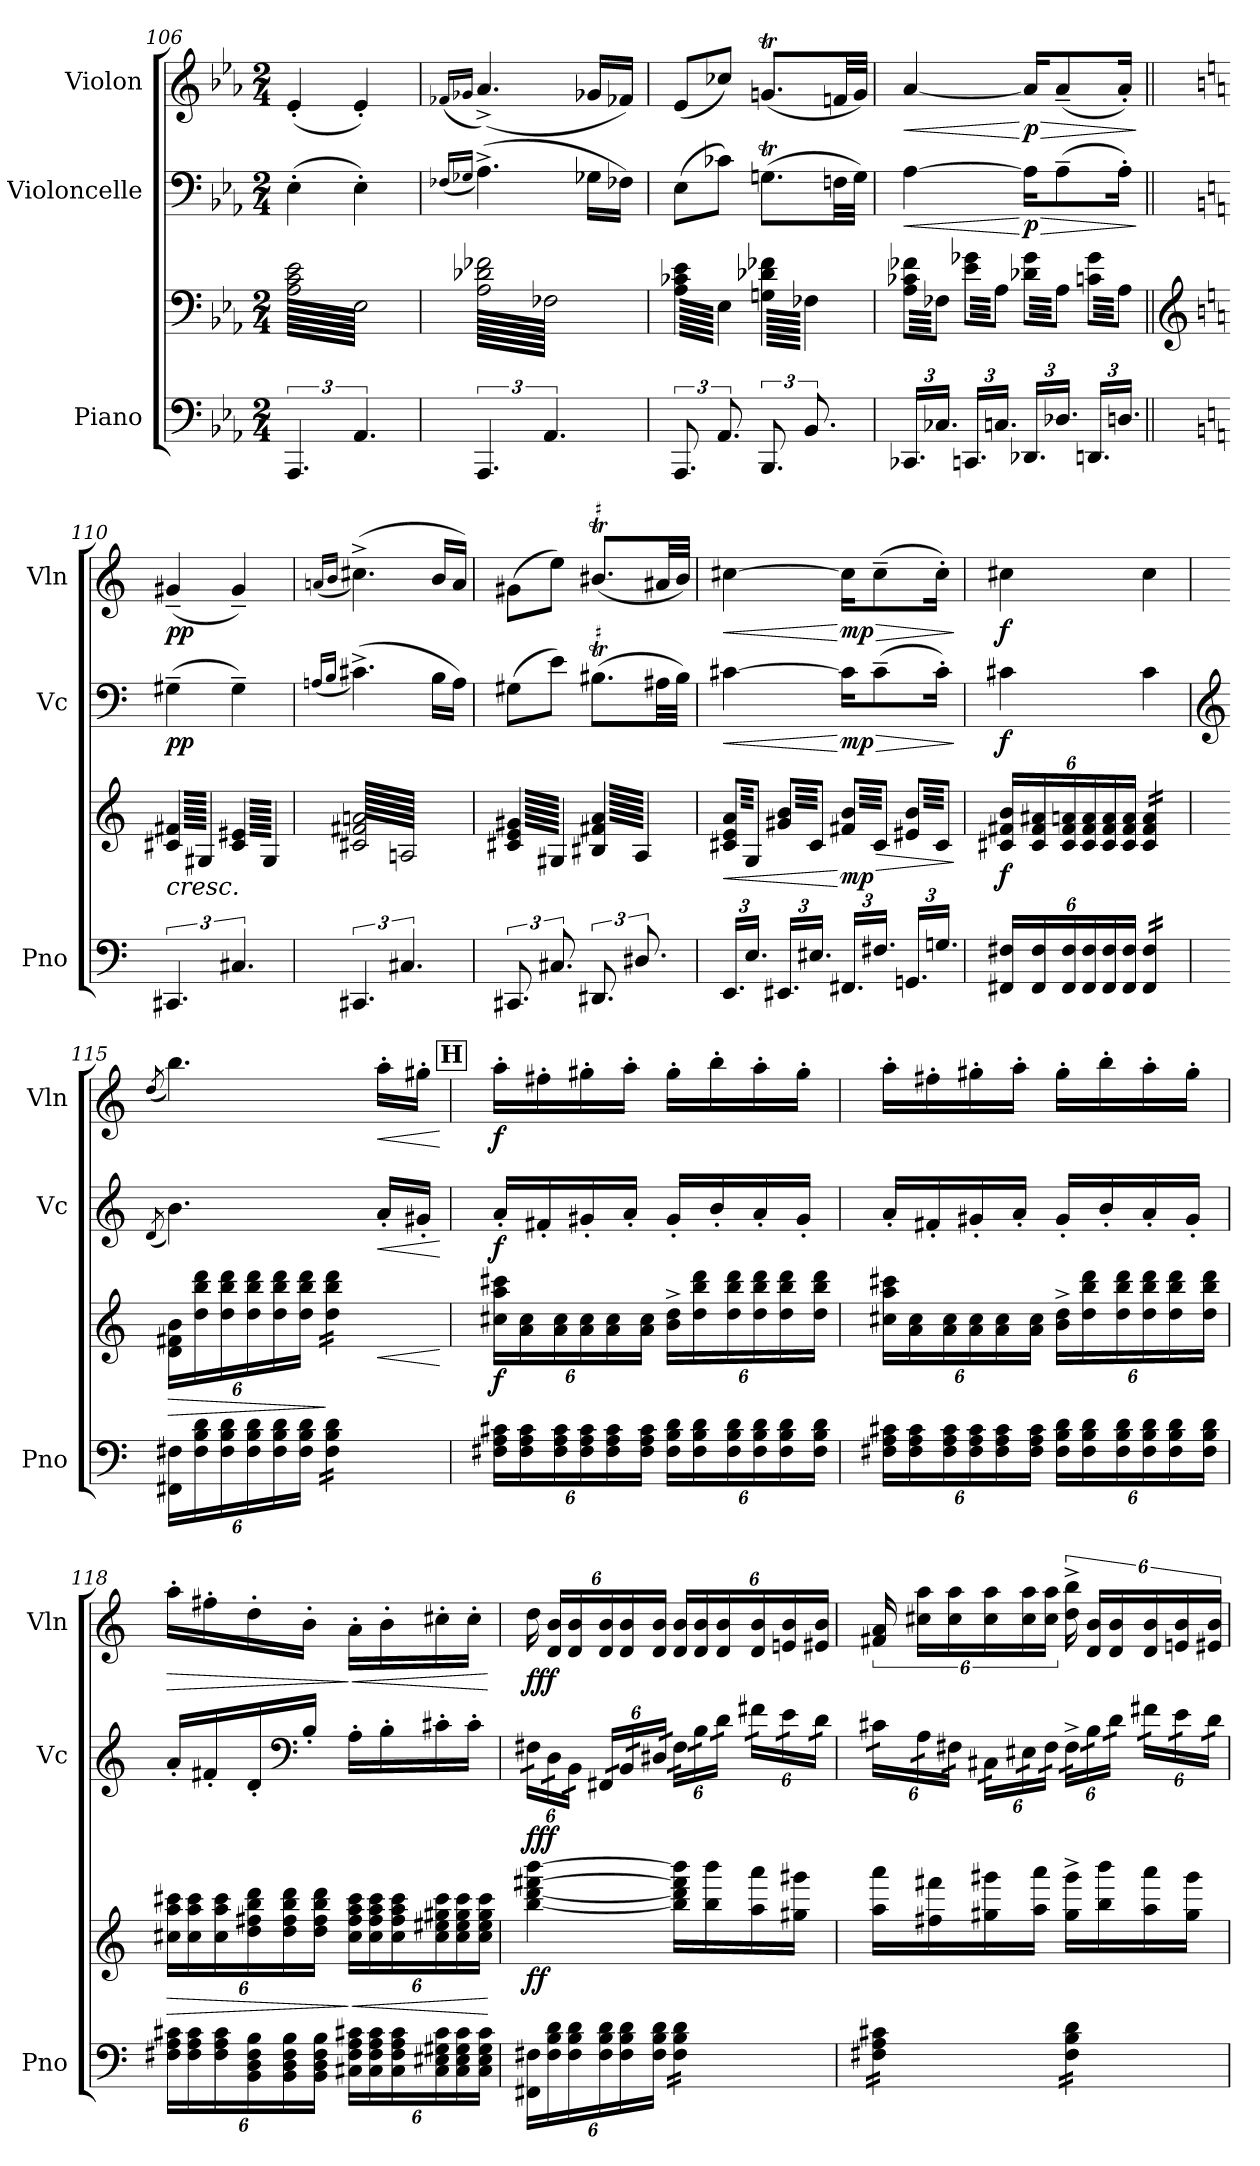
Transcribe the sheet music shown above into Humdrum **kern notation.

**kern	**kern	**dynam	**kern	**dynam	**kern	**dynam
*part3	*part3	*part3	*part2	*part2	*part1	*part1
*staff4	*staff3	*staff3/4	*staff2	*staff2	*staff1	*staff1
*I"Piano	*	*	*I"Violoncelle	*	*I"Violon	*
*I'Pno	*	*	*I'Vc	*	*I'Vln	*
*clefF4	*clefF4	*	*clefF4	*	*clefG2	*
*k[b-e-a-]	*k[b-e-a-]	*	*k[b-e-a-]	*	*k[b-e-a-]	*
*M2/4	*M2/4	*	*M2/4	*	*M2/4	*
=106	=106	=106	=106	=106	=106	=106
*	*tremolo	*	*	*	*	*
6.AAA-/	128A-\ 128c\ 128e-\LLLLL	.	(>4E-'\	.	(<4e-'/	.
.	128E-\	.	.	.	.	.
.	128A-\ 128c\ 128e-\	.	.	.	.	.
.	128E-\	.	.	.	.	.
.	128A-\ 128c\ 128e-\	.	.	.	.	.
.	128E-\	.	.	.	.	.
.	128A-\ 128c\ 128e-\	.	.	.	.	.
.	128E-\	.	.	.	.	.
.	128A-\ 128c\ 128e-\	.	.	.	.	.
.	128E-\	.	.	.	.	.
.	128A-\ 128c\ 128e-\	.	.	.	.	.
.	128E-\	.	.	.	.	.
.	128A-\ 128c\ 128e-\	.	.	.	.	.
.	128E-\	.	.	.	.	.
.	128A-\ 128c\ 128e-\	.	.	.	.	.
.	128E-\	.	.	.	.	.
.	128A-\ 128c\ 128e-\	.	.	.	.	.
.	128E-\	.	.	.	.	.
.	128A-\ 128c\ 128e-\	.	.	.	.	.
.	128E-\	.	.	.	.	.
.	128A-\ 128c\ 128e-\	.	.	.	.	.
.	128E-\	.	.	.	.	.
.	128A-\ 128c\ 128e-\	.	.	.	.	.
.	128E-\	.	.	.	.	.
.	128A-\ 128c\ 128e-\	.	.	.	.	.
.	128E-\	.	.	.	.	.
.	128A-\ 128c\ 128e-\	.	.	.	.	.
.	128E-\	.	.	.	.	.
.	128A-\ 128c\ 128e-\	.	.	.	.	.
.	128E-\	.	.	.	.	.
.	128A-\ 128c\ 128e-\	.	.	.	.	.
.	128E-\	.	.	.	.	.
6.AA-/	128A-\ 128c\ 128e-\	.	4E-'\)	.	4e-'/)	.
.	128E-\	.	.	.	.	.
.	128A-\ 128c\ 128e-\	.	.	.	.	.
.	128E-\	.	.	.	.	.
.	128A-\ 128c\ 128e-\	.	.	.	.	.
.	128E-\	.	.	.	.	.
.	128A-\ 128c\ 128e-\	.	.	.	.	.
.	128E-\	.	.	.	.	.
.	128A-\ 128c\ 128e-\	.	.	.	.	.
.	128E-\	.	.	.	.	.
.	128A-\ 128c\ 128e-\	.	.	.	.	.
.	128E-\	.	.	.	.	.
.	128A-\ 128c\ 128e-\	.	.	.	.	.
.	128E-\	.	.	.	.	.
.	128A-\ 128c\ 128e-\	.	.	.	.	.
.	128E-\	.	.	.	.	.
.	128A-\ 128c\ 128e-\	.	.	.	.	.
.	128E-\	.	.	.	.	.
.	128A-\ 128c\ 128e-\	.	.	.	.	.
.	128E-\	.	.	.	.	.
.	128A-\ 128c\ 128e-\	.	.	.	.	.
.	128E-\	.	.	.	.	.
.	128A-\ 128c\ 128e-\	.	.	.	.	.
.	128E-\	.	.	.	.	.
.	128A-\ 128c\ 128e-\	.	.	.	.	.
.	128E-\	.	.	.	.	.
.	128A-\ 128c\ 128e-\	.	.	.	.	.
.	128E-\	.	.	.	.	.
.	128A-\ 128c\ 128e-\	.	.	.	.	.
.	128E-\	.	.	.	.	.
.	128A-\ 128c\ 128e-\	.	.	.	.	.
.	128E-\JJJJJ	.	.	.	.	.
=107	=107	=107	=107	=107	=107	=107
.	.	.	(<16qF-X/LL	.	(<16qf-X/LL	.
.	.	.	16qG-X/JJ	.	16qg-X/JJ	.
6.AAA-/	128A-\ 128d-X\ 128f-X\LLLLL	.	(>4.A-^\)	.	(<4.a-^/)	.
.	128F-X\	.	.	.	.	.
.	128A-\ 128d-X\ 128f-X\	.	.	.	.	.
.	128F-X\	.	.	.	.	.
.	128A-\ 128d-X\ 128f-X\	.	.	.	.	.
.	128F-X\	.	.	.	.	.
.	128A-\ 128d-X\ 128f-X\	.	.	.	.	.
.	128F-X\	.	.	.	.	.
.	128A-\ 128d-X\ 128f-X\	.	.	.	.	.
.	128F-X\	.	.	.	.	.
.	128A-\ 128d-X\ 128f-X\	.	.	.	.	.
.	128F-X\	.	.	.	.	.
.	128A-\ 128d-X\ 128f-X\	.	.	.	.	.
.	128F-X\	.	.	.	.	.
.	128A-\ 128d-X\ 128f-X\	.	.	.	.	.
.	128F-X\	.	.	.	.	.
.	128A-\ 128d-X\ 128f-X\	.	.	.	.	.
.	128F-X\	.	.	.	.	.
.	128A-\ 128d-X\ 128f-X\	.	.	.	.	.
.	128F-X\	.	.	.	.	.
.	128A-\ 128d-X\ 128f-X\	.	.	.	.	.
.	128F-X\	.	.	.	.	.
.	128A-\ 128d-X\ 128f-X\	.	.	.	.	.
.	128F-X\	.	.	.	.	.
.	128A-\ 128d-X\ 128f-X\	.	.	.	.	.
.	128F-X\	.	.	.	.	.
.	128A-\ 128d-X\ 128f-X\	.	.	.	.	.
.	128F-X\	.	.	.	.	.
.	128A-\ 128d-X\ 128f-X\	.	.	.	.	.
.	128F-X\	.	.	.	.	.
.	128A-\ 128d-X\ 128f-X\	.	.	.	.	.
.	128F-X\	.	.	.	.	.
6.AA-/	128A-\ 128d-X\ 128f-X\	.	.	.	.	.
.	128F-X\	.	.	.	.	.
.	128A-\ 128d-X\ 128f-X\	.	.	.	.	.
.	128F-X\	.	.	.	.	.
.	128A-\ 128d-X\ 128f-X\	.	.	.	.	.
.	128F-X\	.	.	.	.	.
.	128A-\ 128d-X\ 128f-X\	.	.	.	.	.
.	128F-X\	.	.	.	.	.
.	128A-\ 128d-X\ 128f-X\	.	.	.	.	.
.	128F-X\	.	.	.	.	.
.	128A-\ 128d-X\ 128f-X\	.	.	.	.	.
.	128F-X\	.	.	.	.	.
.	128A-\ 128d-X\ 128f-X\	.	.	.	.	.
.	128F-X\	.	.	.	.	.
.	128A-\ 128d-X\ 128f-X\	.	.	.	.	.
.	128F-X\	.	.	.	.	.
.	128A-\ 128d-X\ 128f-X\	.	16G-\LL	.	16g-X/LL	.
.	128F-X\	.	.	.	.	.
.	128A-\ 128d-X\ 128f-X\	.	.	.	.	.
.	128F-X\	.	.	.	.	.
.	128A-\ 128d-X\ 128f-X\	.	.	.	.	.
.	128F-X\	.	.	.	.	.
.	128A-\ 128d-X\ 128f-X\	.	.	.	.	.
.	128F-X\	.	.	.	.	.
.	128A-\ 128d-X\ 128f-X\	.	16F-\JJ)	.	16f-X/JJ)	.
.	128F-X\	.	.	.	.	.
.	128A-\ 128d-X\ 128f-X\	.	.	.	.	.
.	128F-X\	.	.	.	.	.
.	128A-\ 128d-X\ 128f-X\	.	.	.	.	.
.	128F-X\	.	.	.	.	.
.	128A-\ 128d-X\ 128f-X\	.	.	.	.	.
.	128F-X\JJJJJ	.	.	.	.	.
!!LO:LB:g=z
=108	=108	=108	=108	=108	=108	=108
12.AAA-/	128A-\ 128c-X\ 128e-\LLLLL	.	(>8E-\L	.	(<8e-/L	.
.	128E-\	.	.	.	.	.
.	128A-\ 128c-X\ 128e-\	.	.	.	.	.
.	128E-\	.	.	.	.	.
.	128A-\ 128c-X\ 128e-\	.	.	.	.	.
.	128E-\	.	.	.	.	.
.	128A-\ 128c-X\ 128e-\	.	.	.	.	.
.	128E-\	.	.	.	.	.
.	128A-\ 128c-X\ 128e-\	.	.	.	.	.
.	128E-\	.	.	.	.	.
.	128A-\ 128c-X\ 128e-\	.	.	.	.	.
.	128E-\	.	.	.	.	.
.	128A-\ 128c-X\ 128e-\	.	.	.	.	.
.	128E-\	.	.	.	.	.
.	128A-\ 128c-X\ 128e-\	.	.	.	.	.
.	128E-\	.	.	.	.	.
12.AA-/	128A-\ 128c-X\ 128e-\	.	8c-X\J)	.	8cc-X/J)	.
.	128E-\	.	.	.	.	.
.	128A-\ 128c-X\ 128e-\	.	.	.	.	.
.	128E-\	.	.	.	.	.
.	128A-\ 128c-X\ 128e-\	.	.	.	.	.
.	128E-\	.	.	.	.	.
.	128A-\ 128c-X\ 128e-\	.	.	.	.	.
.	128E-\	.	.	.	.	.
.	128A-\ 128c-X\ 128e-\	.	.	.	.	.
.	128E-\	.	.	.	.	.
.	128A-\ 128c-X\ 128e-\	.	.	.	.	.
.	128E-\	.	.	.	.	.
.	128A-\ 128c-X\ 128e-\	.	.	.	.	.
.	128E-\	.	.	.	.	.
.	128A-\ 128c-X\ 128e-\	.	.	.	.	.
.	128E-\JJJJJ	.	.	.	.	.
12.BBB-/	128Gn\ 128d-X\ 128f-X\LLLLL	.	(>8.Gnt\L	.	(<8.gnt/L	.
.	128F-X\	.	.	.	.	.
.	128Gn\ 128d-X\ 128f-X\	.	.	.	.	.
.	128F-X\	.	.	.	.	.
.	128Gn\ 128d-X\ 128f-X\	.	.	.	.	.
.	128F-X\	.	.	.	.	.
.	128Gn\ 128d-X\ 128f-X\	.	.	.	.	.
.	128F-X\	.	.	.	.	.
.	128Gn\ 128d-X\ 128f-X\	.	.	.	.	.
.	128F-X\	.	.	.	.	.
.	128Gn\ 128d-X\ 128f-X\	.	.	.	.	.
.	128F-X\	.	.	.	.	.
.	128Gn\ 128d-X\ 128f-X\	.	.	.	.	.
.	128F-X\	.	.	.	.	.
.	128Gn\ 128d-X\ 128f-X\	.	.	.	.	.
.	128F-X\	.	.	.	.	.
12.BB-/	128Gn\ 128d-X\ 128f-X\	.	.	.	.	.
.	128F-X\	.	.	.	.	.
.	128Gn\ 128d-X\ 128f-X\	.	.	.	.	.
.	128F-X\	.	.	.	.	.
.	128Gn\ 128d-X\ 128f-X\	.	.	.	.	.
.	128F-X\	.	.	.	.	.
.	128Gn\ 128d-X\ 128f-X\	.	.	.	.	.
.	128F-X\	.	.	.	.	.
.	128Gn\ 128d-X\ 128f-X\	.	32Fn\LL	.	32fn/LL	.
.	128F-X\	.	.	.	.	.
.	128Gn\ 128d-X\ 128f-X\	.	.	.	.	.
.	128F-X\	.	.	.	.	.
.	128Gn\ 128d-X\ 128f-X\	.	32G\JJJ)	.	32g/JJJ)	.
.	128F-X\	.	.	.	.	.
.	128Gn\ 128d-X\ 128f-X\	.	.	.	.	.
.	128F-X\JJJJJ	.	.	.	.	.
=109	=109	=109	=109	=109	=109	=109
!	!	!	!	!LO:HP:b	!	!LO:HP:b
24.CC-X/L	64A-\ 64c-X\ 64f-X\LLLL	.	[4A-\	<	[4a-/	<
.	.	.	.	.	.	.
.	64F-X\	.	.	.	.	.
.	.	.	.	.	.	.
.	64A-\ 64c-X\ 64f-X\	.	.	.	.	.
.	.	.	.	.	.	.
.	64F-X\	.	.	.	.	.
.	.	.	.	.	.	.
24.C-X/J	64A-\ 64c-X\ 64f-X\	.	.	.	.	.
.	.	.	.	.	.	.
.	64F-X\	.	.	.	.	.
.	.	.	.	.	.	.
.	64A-\ 64c-X\ 64f-X\	.	.	.	.	.
.	.	.	.	.	.	.
.	64F-X\JJJJ	.	.	.	.	.
.	.	.	.	.	.	.
24.CCn/L	64e-\ 64g-X\LLLL	.	.	.	.	.
.	64A-\	.	.	.	.	.
.	64e-\ 64g-X\	.	.	.	.	.
.	64A-\	.	.	.	.	.
24.Cn/J	64e-\ 64g-X\	.	.	.	.	.
.	64A-\	.	.	.	.	.
.	64e-\ 64g-X\	.	.	.	.	.
.	64A-\JJJJ	.	.	.	.	.
!	!	!	!	!LO:HP:n=1:b	!	!LO:HP:n=1:b
!	!	!	!	!LO:DY:n=1:b	!	!LO:DY:n=1:b
24.DD-X/L	64d-X\ 64g-\LLLL	.	16A-\KL]	[ > p	16a-/KL]	[ > p
.	64A-\	.	.	.	.	.
.	64d-X\ 64g-\	.	.	.	.	.
.	64A-\	.	.	.	.	.
24.D-X/J	64d-X\ 64g-\	.	(>8A-~\	.	(<8a-~/	.
.	64A-\	.	.	.	.	.
.	64d-X\ 64g-\	.	.	.	.	.
.	64A-\JJJJ	.	.	.	.	.
24.DDn/L	64cn\ 64g-\LLLL	.	.	.	.	.
.	64A-\	.	.	.	.	.
.	64cn\ 64g-\	.	.	.	.	.
.	64A-\	.	.	.	.	.
24.Dn/J	64cn\ 64g-\	.	16A-'\Jk)	.	16a-'/Jk)	.
.	64A-\	.	.	.	.	.
.	64cn\ 64g-\	.	.	.	.	.
.	64A-\JJJJ	.	.	.	.	.
.	.	.	.	]	.	]
=110||	=110||	=110||	=110||	=110||	=110||	=110||
*	*clefG2	*	*	*	*	*
*k[]	*k[]	*	*k[]	*	*k[]	*
!	!LO:TX:b:i:t=cresc.	!	!	!	!	!
!	!	!	!	!LO:DY:b	!	!LO:DY:b
6.CC#X/	128c#X/ 128f#X/LLLLL	.	(>4G#X~\	pp	(<4g#X~/	pp
.	128G#X/	.	.	.	.	.
.	128c#X/ 128f#X/	.	.	.	.	.
.	128G#X/	.	.	.	.	.
.	128c#X/ 128f#X/	.	.	.	.	.
.	128G#X/	.	.	.	.	.
.	128c#X/ 128f#X/	.	.	.	.	.
.	128G#X/	.	.	.	.	.
.	128c#X/ 128f#X/	.	.	.	.	.
.	128G#X/	.	.	.	.	.
.	128c#X/ 128f#X/	.	.	.	.	.
.	128G#X/	.	.	.	.	.
.	128c#X/ 128f#X/	.	.	.	.	.
.	128G#X/	.	.	.	.	.
.	128c#X/ 128f#X/	.	.	.	.	.
.	128G#X/	.	.	.	.	.
.	128c#X/ 128f#X/	.	.	.	.	.
.	128G#X/	.	.	.	.	.
.	128c#X/ 128f#X/	.	.	.	.	.
.	128G#X/	.	.	.	.	.
.	128c#X/ 128f#X/	.	.	.	.	.
.	128G#X/	.	.	.	.	.
.	128c#X/ 128f#X/	.	.	.	.	.
.	128G#X/	.	.	.	.	.
.	128c#X/ 128f#X/	.	.	.	.	.
.	128G#X/	.	.	.	.	.
.	128c#X/ 128f#X/	.	.	.	.	.
.	128G#X/	.	.	.	.	.
.	128c#X/ 128f#X/	.	.	.	.	.
.	128G#X/	.	.	.	.	.
.	128c#X/ 128f#X/	.	.	.	.	.
.	128G#X/JJJJJ	.	.	.	.	.
6.C#X/	128c#/ 128e#X/LLLLL	.	4G#~\)	.	4g#~/)	.
.	128G#/	.	.	.	.	.
.	128c#/ 128e#X/	.	.	.	.	.
.	128G#/	.	.	.	.	.
.	128c#/ 128e#X/	.	.	.	.	.
.	128G#/	.	.	.	.	.
.	128c#/ 128e#X/	.	.	.	.	.
.	128G#/	.	.	.	.	.
.	128c#/ 128e#X/	.	.	.	.	.
.	128G#/	.	.	.	.	.
.	128c#/ 128e#X/	.	.	.	.	.
.	128G#/	.	.	.	.	.
.	128c#/ 128e#X/	.	.	.	.	.
.	128G#/	.	.	.	.	.
.	128c#/ 128e#X/	.	.	.	.	.
.	128G#/	.	.	.	.	.
.	128c#/ 128e#X/	.	.	.	.	.
.	128G#/	.	.	.	.	.
.	128c#/ 128e#X/	.	.	.	.	.
.	128G#/	.	.	.	.	.
.	128c#/ 128e#X/	.	.	.	.	.
.	128G#/	.	.	.	.	.
.	128c#/ 128e#X/	.	.	.	.	.
.	128G#/	.	.	.	.	.
.	128c#/ 128e#X/	.	.	.	.	.
.	128G#/	.	.	.	.	.
.	128c#/ 128e#X/	.	.	.	.	.
.	128G#/	.	.	.	.	.
.	128c#/ 128e#X/	.	.	.	.	.
.	128G#/	.	.	.	.	.
.	128c#/ 128e#X/	.	.	.	.	.
.	128G#/JJJJJ	.	.	.	.	.
=111	=111	=111	=111	=111	=111	=111
.	.	.	(<16qAn/LL	.	(<16qan/LL	.
.	.	.	16qB/JJ	.	16qb/JJ	.
6.CC#X/	128c#X/ 128f#X/ 128an/LLLLL	.	(>4.c#X^\)	.	(>4.cc#X^\)	.
.	128An/	.	.	.	.	.
.	128c#X/ 128f#X/ 128an/	.	.	.	.	.
.	128An/	.	.	.	.	.
.	128c#X/ 128f#X/ 128an/	.	.	.	.	.
.	128An/	.	.	.	.	.
.	128c#X/ 128f#X/ 128an/	.	.	.	.	.
.	128An/	.	.	.	.	.
.	128c#X/ 128f#X/ 128an/	.	.	.	.	.
.	128An/	.	.	.	.	.
.	128c#X/ 128f#X/ 128an/	.	.	.	.	.
.	128An/	.	.	.	.	.
.	128c#X/ 128f#X/ 128an/	.	.	.	.	.
.	128An/	.	.	.	.	.
.	128c#X/ 128f#X/ 128an/	.	.	.	.	.
.	128An/	.	.	.	.	.
.	128c#X/ 128f#X/ 128an/	.	.	.	.	.
.	128An/	.	.	.	.	.
.	128c#X/ 128f#X/ 128an/	.	.	.	.	.
.	128An/	.	.	.	.	.
.	128c#X/ 128f#X/ 128an/	.	.	.	.	.
.	128An/	.	.	.	.	.
.	128c#X/ 128f#X/ 128an/	.	.	.	.	.
.	128An/	.	.	.	.	.
.	128c#X/ 128f#X/ 128an/	.	.	.	.	.
.	128An/	.	.	.	.	.
.	128c#X/ 128f#X/ 128an/	.	.	.	.	.
.	128An/	.	.	.	.	.
.	128c#X/ 128f#X/ 128an/	.	.	.	.	.
.	128An/	.	.	.	.	.
.	128c#X/ 128f#X/ 128an/	.	.	.	.	.
.	128An/	.	.	.	.	.
6.C#X/	128c#X/ 128f#X/ 128an/	.	.	.	.	.
.	128An/	.	.	.	.	.
.	128c#X/ 128f#X/ 128an/	.	.	.	.	.
.	128An/	.	.	.	.	.
.	128c#X/ 128f#X/ 128an/	.	.	.	.	.
.	128An/	.	.	.	.	.
.	128c#X/ 128f#X/ 128an/	.	.	.	.	.
.	128An/	.	.	.	.	.
.	128c#X/ 128f#X/ 128an/	.	.	.	.	.
.	128An/	.	.	.	.	.
.	128c#X/ 128f#X/ 128an/	.	.	.	.	.
.	128An/	.	.	.	.	.
.	128c#X/ 128f#X/ 128an/	.	.	.	.	.
.	128An/	.	.	.	.	.
.	128c#X/ 128f#X/ 128an/	.	.	.	.	.
.	128An/	.	.	.	.	.
.	128c#X/ 128f#X/ 128an/	.	16B\LL	.	16b/LL	.
.	128An/	.	.	.	.	.
.	128c#X/ 128f#X/ 128an/	.	.	.	.	.
.	128An/	.	.	.	.	.
.	128c#X/ 128f#X/ 128an/	.	.	.	.	.
.	128An/	.	.	.	.	.
.	128c#X/ 128f#X/ 128an/	.	.	.	.	.
.	128An/	.	.	.	.	.
.	128c#X/ 128f#X/ 128an/	.	16A\JJ)	.	16a/JJ)	.
.	128An/	.	.	.	.	.
.	128c#X/ 128f#X/ 128an/	.	.	.	.	.
.	128An/	.	.	.	.	.
.	128c#X/ 128f#X/ 128an/	.	.	.	.	.
.	128An/	.	.	.	.	.
.	128c#X/ 128f#X/ 128an/	.	.	.	.	.
.	128An/JJJJJ	.	.	.	.	.
=112	=112	=112	=112	=112	=112	=112
12.CC#X/	128c#X/ 128e/ 128g#X/LLLLL	.	(>8G#X\L	.	(>8g#X\L	.
.	128G#X/	.	.	.	.	.
.	128c#X/ 128e/ 128g#X/	.	.	.	.	.
.	128G#X/	.	.	.	.	.
.	128c#X/ 128e/ 128g#X/	.	.	.	.	.
.	128G#X/	.	.	.	.	.
.	128c#X/ 128e/ 128g#X/	.	.	.	.	.
.	128G#X/	.	.	.	.	.
.	128c#X/ 128e/ 128g#X/	.	.	.	.	.
.	128G#X/	.	.	.	.	.
.	128c#X/ 128e/ 128g#X/	.	.	.	.	.
.	128G#X/	.	.	.	.	.
.	128c#X/ 128e/ 128g#X/	.	.	.	.	.
.	128G#X/	.	.	.	.	.
.	128c#X/ 128e/ 128g#X/	.	.	.	.	.
.	128G#X/	.	.	.	.	.
12.C#X/	128c#X/ 128e/ 128g#X/	.	8e\J)	.	8ee\J)	.
.	128G#X/	.	.	.	.	.
.	128c#X/ 128e/ 128g#X/	.	.	.	.	.
.	128G#X/	.	.	.	.	.
.	128c#X/ 128e/ 128g#X/	.	.	.	.	.
.	128G#X/	.	.	.	.	.
.	128c#X/ 128e/ 128g#X/	.	.	.	.	.
.	128G#X/	.	.	.	.	.
.	128c#X/ 128e/ 128g#X/	.	.	.	.	.
.	128G#X/	.	.	.	.	.
.	128c#X/ 128e/ 128g#X/	.	.	.	.	.
.	128G#X/	.	.	.	.	.
.	128c#X/ 128e/ 128g#X/	.	.	.	.	.
.	128G#X/	.	.	.	.	.
.	128c#X/ 128e/ 128g#X/	.	.	.	.	.
.	128G#X/JJJJJ	.	.	.	.	.
12.DD#X/	128B#X/ 128f#X/ 128a/LLLLL	.	(>8.B#Xt\L	.	(<8.b#Xt/L	.
.	128A/	.	.	.	.	.
.	128B#X/ 128f#X/ 128a/	.	.	.	.	.
.	128A/	.	.	.	.	.
.	128B#X/ 128f#X/ 128a/	.	.	.	.	.
.	128A/	.	.	.	.	.
.	128B#X/ 128f#X/ 128a/	.	.	.	.	.
.	128A/	.	.	.	.	.
.	128B#X/ 128f#X/ 128a/	.	.	.	.	.
.	128A/	.	.	.	.	.
.	128B#X/ 128f#X/ 128a/	.	.	.	.	.
.	128A/	.	.	.	.	.
.	128B#X/ 128f#X/ 128a/	.	.	.	.	.
.	128A/	.	.	.	.	.
.	128B#X/ 128f#X/ 128a/	.	.	.	.	.
.	128A/	.	.	.	.	.
12.D#X/	128B#X/ 128f#X/ 128a/	.	.	.	.	.
.	128A/	.	.	.	.	.
.	128B#X/ 128f#X/ 128a/	.	.	.	.	.
.	128A/	.	.	.	.	.
.	128B#X/ 128f#X/ 128a/	.	.	.	.	.
.	128A/	.	.	.	.	.
.	128B#X/ 128f#X/ 128a/	.	.	.	.	.
.	128A/	.	.	.	.	.
.	128B#X/ 128f#X/ 128a/	.	32A#X\LL	.	32a#X/LL	.
.	128A/	.	.	.	.	.
.	128B#X/ 128f#X/ 128a/	.	.	.	.	.
.	128A/	.	.	.	.	.
.	128B#X/ 128f#X/ 128a/	.	32B#\JJJ)	.	32b#/JJJ)	.
.	128A/	.	.	.	.	.
.	128B#X/ 128f#X/ 128a/	.	.	.	.	.
.	128A/JJJJJ	.	.	.	.	.
!!LO:LB:g=z
=113	=113	=113	=113	=113	=113	=113
!	!	!LO:HP:b	!	!LO:HP:b	!	!LO:HP:b
24.EE/L	64c#X/ 64e/ 64a/LLLL	<	[4c#X\	<	[4cc#X\	<
.	.	.	.	.	.	.
.	64G/	.	.	.	.	.
.	.	.	.	.	.	.
.	64c#X/ 64e/ 64a/	.	.	.	.	.
.	.	.	.	.	.	.
.	64G/	.	.	.	.	.
.	.	.	.	.	.	.
24.E/J	64c#X/ 64e/ 64a/	.	.	.	.	.
.	.	.	.	.	.	.
.	64G/	.	.	.	.	.
.	.	.	.	.	.	.
.	64c#X/ 64e/ 64a/	.	.	.	.	.
.	.	.	.	.	.	.
.	64G/JJJJ	.	.	.	.	.
.	.	.	.	.	.	.
24.EE#X/L	64g#X/ 64b/LLLL	.	.	.	.	.
.	64c#/	.	.	.	.	.
.	64g#X/ 64b/	.	.	.	.	.
.	64c#/	.	.	.	.	.
24.E#X/J	64g#X/ 64b/	.	.	.	.	.
.	64c#/	.	.	.	.	.
.	64g#X/ 64b/	.	.	.	.	.
.	64c#/JJJJ	.	.	.	.	.
!	!	!LO:HP:n=1:b	!	!LO:HP:n=1:b	!	!LO:HP:n=1:b
!	!	!LO:DY:n=1:b	!	!LO:DY:n=1:b	!	!LO:DY:n=1:b
24.FF#X/L	64f#X/ 64b/LLLL	[ > mp	16c#\KL]	[ > mp	16cc#\KL]	[ > mp
.	64c#/	.	.	.	.	.
.	64f#X/ 64b/	.	.	.	.	.
.	64c#/	.	.	.	.	.
24.F#X/J	64f#X/ 64b/	.	(>8c#~\	.	(>8cc#~\	.
.	64c#/	.	.	.	.	.
.	64f#X/ 64b/	.	.	.	.	.
.	64c#/JJJJ	.	.	.	.	.
24.GGn/L	64e#X/ 64b/LLLL	.	.	.	.	.
.	64c#/	.	.	.	.	.
.	64e#X/ 64b/	.	.	.	.	.
.	64c#/	.	.	.	.	.
24.Gn/J	64e#X/ 64b/	.	16c#'\Jk)	.	16cc#'\Jk)	.
.	64c#/	.	.	.	.	.
.	64e#X/ 64b/	.	.	.	.	.
.	64c#/JJJJ	.	.	.	.	.
*	*Xtremolo	*	*	*	*	*
.	.	]	.	]	.	]
=114	=114	=114	=114	=114	=114	=114
*Xbrackettup	*Xbrackettup	*	*	*	*	*
!	!	!LO:DY:b	!	!LO:DY:b	!	!LO:DY:b
24FF#X/ 24F#X/LL	24c#X/ 24f#X/ 24b/LL	f	4c#X\	f	4cc#X\	f
.	.	.	.	.	.	.
.	.	.	.	.	.	.
24FF#/ 24F#/	24c#/ 24f#/ 24a#X/	.	.	.	.	.
.	.	.	.	.	.	.
24FF#/ 24F#/	24c#/ 24f#/ 24an/	.	.	.	.	.
24FF#/ 24F#/	24c#/ 24f#/ 24a/	.	.	.	.	.
24FF#/ 24F#/	24c#/ 24f#/ 24a/	.	.	.	.	.
24FF#/ 24F#/JJ	24c#/ 24f#/ 24a/JJ	.	.	.	.	.
*tremolo	*	*	*	*	*	*
*	*tremolo	*	*	*	*	*
24FF#/ 24F#/LL	24c#/ 24f#/ 24a/LL	.	4c#\	.	4cc#\	.
24FF#/ 24F#/	24c#/ 24f#/ 24a/	.	.	.	.	.
24FF#/ 24F#/	24c#/ 24f#/ 24a/	.	.	.	.	.
24FF#/ 24F#/	24c#/ 24f#/ 24a/	.	.	.	.	.
24FF#/ 24F#/	24c#/ 24f#/ 24a/	.	.	.	.	.
24FF#/ 24F#/JJ	24c#/ 24f#/ 24a/JJ	.	.	.	.	.
*	*Xtremolo	*	*	*	*	*
*Xtremolo	*	*	*	*	*	*
=115	=115	=115	=115	=115	=115	=115
*	*	*	*clefG2	*	*	*
.	.	.	(<8qd/	.	(<8qdd/	.
!	!	!LO:HP:b	!	!	!	!
24FF#X\ 24F#X\LL	24d\ 24f#X\ 24b\LL	>	4.b\)	.	4.bb\)	.
24F#\ 24B\ 24d\	24dd\ 24bb\ 24ddd\	.	.	.	.	.
24F#\ 24B\ 24d\	24dd\ 24bb\ 24ddd\	.	.	.	.	.
24F#\ 24B\ 24d\	24dd\ 24bb\ 24ddd\	.	.	.	.	.
24F#\ 24B\ 24d\	24dd\ 24bb\ 24ddd\	.	.	.	.	.
24F#\ 24B\ 24d\JJ	24dd\ 24bb\ 24ddd\JJ	.	.	.	.	.
*tremolo	*	*	*	*	*	*
*	*tremolo	*	*	*	*	*
24F#\ 24B\ 24d\LL	24dd\ 24bb\ 24ddd\LL	]	.	.	.	.
24F#\ 24B\ 24d\	24dd\ 24bb\ 24ddd\	.	.	.	.	.
24F#\ 24B\ 24d\	24dd\ 24bb\ 24ddd\	.	.	.	.	.
!	!	!LO:HP:b	!	!LO:HP:b	!	!LO:HP:b
24F#\ 24B\ 24d\	24dd\ 24bb\ 24ddd\	<	16a'/LL	<	16aa'\LL	<
24F#\ 24B\ 24d\	24dd\ 24bb\ 24ddd\	.	.	.	.	.
.	.	.	16g#X'/JJ	.	16gg#X'\JJ	.
24F#\ 24B\ 24d\JJ	24dd\ 24bb\ 24ddd\JJ	.	.	.	.	.
*	*Xtremolo	*	*	*	*	*
*Xtremolo	*	*	*	*	*	*
.	.	[	.	[	.	[
!!LO:PB:g=z
!!LO:REH:place=s1:a:B:fs=14:t=H
=116	=116	=116	=116	=116	=116	=116
!	!	!LO:DY:b	!	!LO:DY:b	!	!LO:DY:b
24F#X\ 24A\ 24c#X\LL	24cc#X\ 24aa\ 24ccc#X\LL	f	16a'/LL	f	16aa'\LL	f
24F#\ 24A\ 24c#\	24a\ 24cc#\	.	.	.	.	.
.	.	.	16f#X'/	.	16ff#X'\	.
24F#\ 24A\ 24c#\	24a\ 24cc#\	.	.	.	.	.
24F#\ 24A\ 24c#\	24a\ 24cc#\	.	16g#X'/	.	16gg#X'\	.
24F#\ 24A\ 24c#\	24a\ 24cc#\	.	.	.	.	.
.	.	.	16a'/JJ	.	16aa'\JJ	.
24F#\ 24A\ 24c#\JJ	24a\ 24cc#\JJ	.	.	.	.	.
24F#\ 24B\ 24d\LL	24b\^ 24dd\^LL	.	16g#'/LL	.	16gg#'\LL	.
24F#\ 24B\ 24d\	24dd\ 24bb\ 24ddd\	.	.	.	.	.
.	.	.	16b'/	.	16bb'\	.
24F#\ 24B\ 24d\	24dd\ 24bb\ 24ddd\	.	.	.	.	.
24F#\ 24B\ 24d\	24dd\ 24bb\ 24ddd\	.	16a'/	.	16aa'\	.
24F#\ 24B\ 24d\	24dd\ 24bb\ 24ddd\	.	.	.	.	.
.	.	.	16g#'/JJ	.	16gg#'\JJ	.
24F#\ 24B\ 24d\JJ	24dd\ 24bb\ 24ddd\JJ	.	.	.	.	.
=117	=117	=117	=117	=117	=117	=117
24F#X\ 24A\ 24c#X\LL	24cc#X\ 24aa\ 24ccc#X\LL	.	16a'/LL	.	16aa'\LL	.
24F#\ 24A\ 24c#\	24a\ 24cc#\	.	.	.	.	.
.	.	.	16f#X'/	.	16ff#X'\	.
24F#\ 24A\ 24c#\	24a\ 24cc#\	.	.	.	.	.
24F#\ 24A\ 24c#\	24a\ 24cc#\	.	16g#X'/	.	16gg#X'\	.
24F#\ 24A\ 24c#\	24a\ 24cc#\	.	.	.	.	.
.	.	.	16a'/JJ	.	16aa'\JJ	.
24F#\ 24A\ 24c#\JJ	24a\ 24cc#\JJ	.	.	.	.	.
24F#\ 24B\ 24d\LL	24b\^ 24dd\^LL	.	16g#'/LL	.	16gg#'\LL	.
24F#\ 24B\ 24d\	24dd\ 24bb\ 24ddd\	.	.	.	.	.
.	.	.	16b'/	.	16bb'\	.
24F#\ 24B\ 24d\	24dd\ 24bb\ 24ddd\	.	.	.	.	.
24F#\ 24B\ 24d\	24dd\ 24bb\ 24ddd\	.	16a'/	.	16aa'\	.
24F#\ 24B\ 24d\	24dd\ 24bb\ 24ddd\	.	.	.	.	.
.	.	.	16g#'/JJ	.	16gg#'\JJ	.
24F#\ 24B\ 24d\JJ	24dd\ 24bb\ 24ddd\JJ	.	.	.	.	.
!!LO:LB:g=z
=118	=118	=118	=118	=118	=118	=118
!	!	!LO:HP:b	!	!	!	!LO:HP:b
24F#X\ 24A\ 24c#X\LL	24cc#X\ 24aa\ 24ccc#X\LL	>	16a'/LL	.	16aa'\LL	>
24F#\ 24A\ 24c#\	24cc#\ 24aa\ 24ccc#\	.	.	.	.	.
.	.	.	16f#X'/	.	16ff#X'\	.
24F#\ 24A\ 24c#\	24cc#\ 24aa\ 24ccc#\	.	.	.	.	.
24BB\ 24D\ 24F#\ 24B\	24dd\ 24ff#X\ 24bb\ 24ddd\	.	16d'/	.	16dd'\	.
24BB\ 24D\ 24F#\ 24B\	24dd\ 24ff#\ 24bb\ 24ddd\	.	.	.	.	.
*	*	*	*clefF4	*	*	*
.	.	.	16B'/JJ	.	16b'\JJ	.
24BB\ 24D\ 24F#\ 24B\JJ	24dd\ 24ff#\ 24bb\ 24ddd\JJ	.	.	.	.	.
!	!	!LO:HP:n=1:b	!	!	!	!LO:HP:n=1:b
24C#X\ 24F#\ 24A\ 24c#X\LL	24cc#\ 24ff#\ 24aa\ 24ccc#\LL	] <	16A'\LL	.	16a'\LL	] <
24C#\ 24F#\ 24A\ 24c#\	24cc#\ 24ff#\ 24aa\ 24ccc#\	.	.	.	.	.
.	.	.	16B'\	.	16b'\	.
24C#\ 24F#\ 24A\ 24c#\	24cc#\ 24ff#\ 24aa\ 24ccc#\	.	.	.	.	.
24C#\ 24E#X\ 24G#X\ 24c#\	24cc#\ 24ee#X\ 24gg#X\ 24ccc#\	.	16c#X'\	.	16cc#X'\	.
24C#\ 24E#\ 24G#\ 24c#\	24cc#\ 24ee#\ 24gg#\ 24ccc#\	.	.	.	.	.
.	.	.	16c#'\JJ	.	16cc#'\JJ	.
24C#\ 24E#\ 24G#\ 24c#\JJ	24cc#\ 24ee#\ 24gg#\ 24ccc#\JJ	.	.	.	.	.
.	.	[	.	.	.	[
=119	=119	=119	=119	=119	=119	=119
*	*	*	*Xbrackettup	*	*Xbrackettup	*
!	!	!LO:DY:b	!	!LO:DY:b	!	!LO:DY:b
*	*	*	*tremolo	*	*	*
24FF#X\ 24F#X\LL	[4bb\ [4ddd\ [4fff#X\ [4bbb\	ff	48F#X\LLL	fff	24dd\	fff
.	.	.	48F#X\	.	.	.
24F#\ 24B\ 24d\	.	.	48D\	.	24d/ 24b/LL	.
.	.	.	48D\	.	.	.
24F#\ 24B\ 24d\	.	.	48BB\	.	24d/ 24b/	.
.	.	.	48BB\JJJ	.	.	.
24F#\ 24B\ 24d\	.	.	48FF#X/LLL	.	24d/ 24b/	.
.	.	.	48FF#X/	.	.	.
24F#\ 24B\ 24d\	.	.	48BB/	.	24d/ 24b/	.
.	.	.	48BB/	.	.	.
24F#\ 24B\ 24d\JJ	.	.	48D#X/	.	24d/ 24b/JJ	.
.	.	.	48D#X/JJJ	.	.	.
*tremolo	*	*	*	*	*	*
24F#\ 24B\ 24d\LL	16bb\] 16ddd\] 16fff#\] 16bbb\]LL	.	48F#\LLL	.	24d/ 24b/LL	.
.	.	.	48F#\	.	.	.
24F#\ 24B\ 24d\	.	.	48B\	.	24d/ 24b/	.
.	16bb\ 16bbb\	.	48B\	.	.	.
24F#\ 24B\ 24d\	.	.	48d\	.	24d/ 24b/	.
.	.	.	48d\JJJ	.	.	.
24F#\ 24B\ 24d\	16aa\ 16aaa\	.	48f#X\LLL	.	24d/ 24b/	.
.	.	.	48f#X\	.	.	.
24F#\ 24B\ 24d\	.	.	48e\	.	24en/ 24b/	.
.	16gg#X\ 16ggg#X\JJ	.	48e\	.	.	.
24F#\ 24B\ 24d\JJ	.	.	48d\	.	24e#X/ 24b/JJ	.
.	.	.	48d\JJJ	.	.	.
!!LO:LB:g=z
=120	=120	=120	=120	=120	=120	=120
*	*	*	*	*	*brackettup	*
24F#X\ 24A\ 24c#X\LL	16aa\ 16aaa\LL	.	48c#X\LLL	.	24f#X/ 24a/	.
.	.	.	48c#X\	.	.	.
24F#X\ 24A\ 24c#X\	.	.	48A\	.	24cc#X\ 24aa\LL	.
.	16ff#X\ 16fff#X\	.	48A\	.	.	.
24F#X\ 24A\ 24c#X\	.	.	48F#X\	.	24cc#\ 24aa\	.
.	.	.	48F#X\JJJ	.	.	.
*	*	*	*	*	*Xbrackettup	*
24F#\ 24A\ 24c#\	16gg#X\ 16ggg#X\	.	48C#X\LLL	.	24cc#\ 24aa\	.
.	.	.	48C#X\	.	.	.
24F#\ 24A\ 24c#\	.	.	48E#X\	.	24cc#\ 24aa\	.
.	16aa\ 16aaa\JJ	.	48E#X\	.	.	.
24F#\ 24A\ 24c#\JJ	.	.	48F#\	.	24cc#\ 24aa\JJ	.
.	.	.	48F#\JJJ	.	.	.
*	*	*	*	*	*brackettup	*
24F#\ 24B\ 24d\LL	16gg#\^ 16ggg#\^LL	.	48F#^\LLL	.	24dd\^ 24bb\^	.
.	.	.	48F#^\	.	.	.
24F#\ 24B\ 24d\	.	.	48B\	.	24d/ 24b/LL	.
.	16bb\ 16bbb\	.	48B\	.	.	.
24F#\ 24B\ 24d\	.	.	48d\	.	24d/ 24b/	.
.	.	.	48d\JJJ	.	.	.
*	*	*	*	*	*Xbrackettup	*
24F#\ 24B\ 24d\	16aa\ 16aaa\	.	48f#X\LLL	.	24d/ 24b/	.
.	.	.	48f#X\	.	.	.
24F#\ 24B\ 24d\	.	.	48e\	.	24en/ 24b/	.
.	16gg#\ 16ggg#\JJ	.	48e\	.	.	.
24F#\ 24B\ 24d\JJ	.	.	48d\	.	24e#X/ 24b/JJ	.
*Xtremolo	*	*	*	*	*	*
.	.	.	48d\JJJ	.	.	.
*	*	*	*Xtremolo	*	*	*
=	=	=	=	=	=	=
*-	*-	*-	*-	*-	*-	*-
